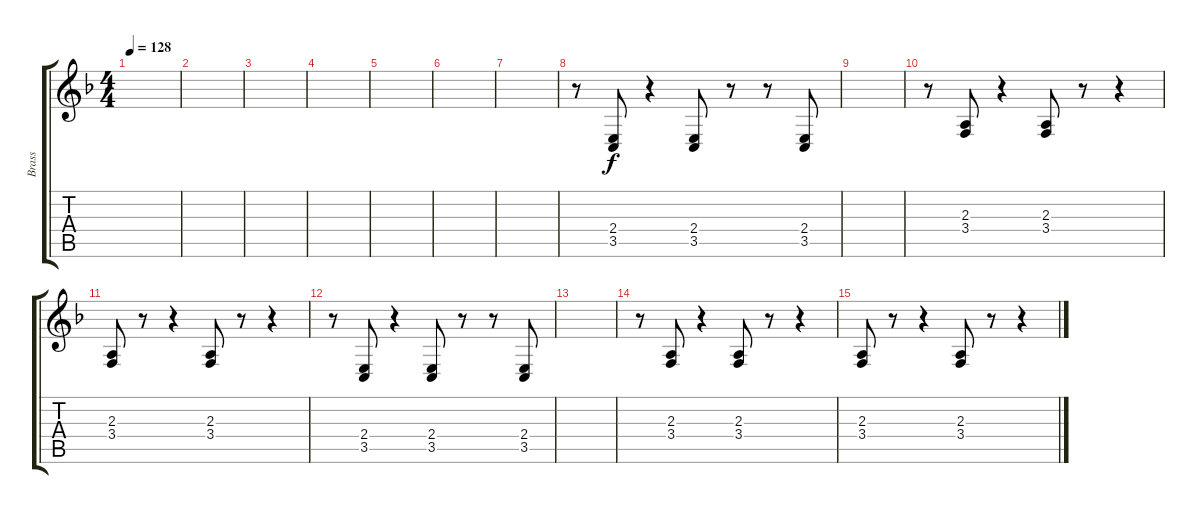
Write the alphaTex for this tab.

\track ("Brass" "Brass") {instrument brasssection}
\staff {score tabs}
\tuning (E4 B3 G3 D3 A2 E2) {hide}
\ts (4 4)
\tempo 128
\clef g2
\ks f
|
|
|
|
|
|
|
r.8 (2.4 3.5).8 r.4 (2.4 3.5).8 r.8 r.8 (2.4 3.5).8 |
|
r.8 (2.3 3.4).8 r.4 (2.3 3.4).8 r.8 r.4 |
(2.3 3.4).8 r.8 r.4 (2.3 3.4).8 r.8 r.4 |
r.8 (2.4 3.5).8 r.4 (2.4 3.5).8 r.8 r.8 (2.4 3.5).8 |
|
r.8 (2.3 3.4).8 r.4 (2.3 3.4).8 r.8 r.4 |
(2.3 3.4).8 r.8 r.4 (2.3 3.4).8 r.8 r.4
